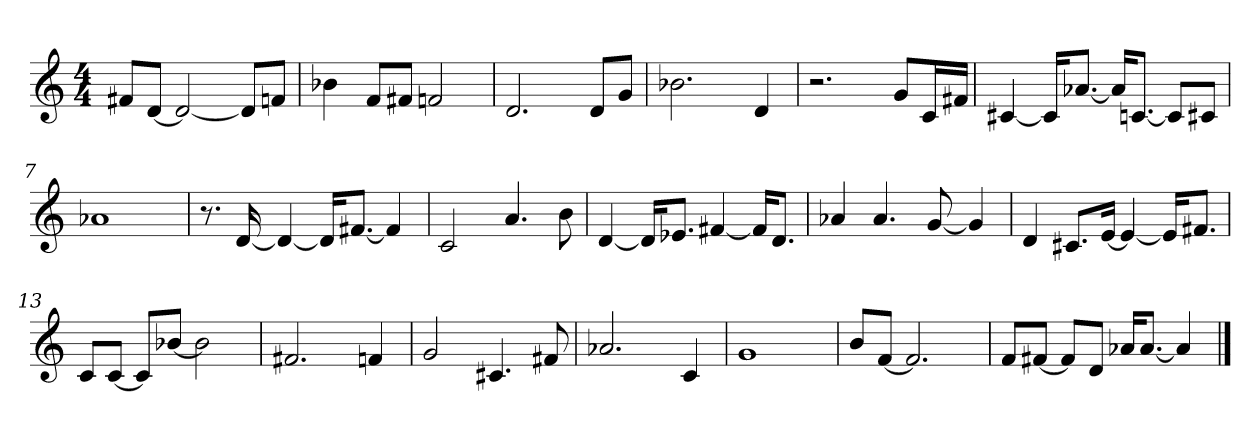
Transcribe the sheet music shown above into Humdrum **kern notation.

**kern
*part1
*staff1
*clefG2
*M4/4
=1
8f#X/L
[8d/J
2d_
8d/L]
8fn/J
=2
4b-X
8f/L
8f#X/J
2fn
=3
2.d
8d/L
8g/J
=4
2.b-X
4d
=5
2.r
8g/L
16c/L
16f#X/JJ
=6
[4c#X
16c#/KL]
[8.a-X/J
16a-/KL]
[8.cn/J
8c/L]
8c#X/J
=7
1a-X
=8
8.r
[16d
4d_
16d/KL]
[8.f#X/J
4f#]
=9
2c
4.a
8b
=10
[4d
16d/KL]
8.e-X/J
[4f#X
16f#/KL]
8.d/J
=11
4a-X
4.a-
[8g
4g]
=12
4d
8.c#X/L
[16e/Jk
4e_
16e/KL]
8.f#X/J
=13
8c/L
[8c/J
8c/L]
[8b-X/J
2b-]
=14
2.f#X
4fn
=15
2g
4.c#X
8f#X
=16
2.a-X
4c
=17
1g
=18
8b/L
[8f/J
2.f]
=19
8f/L
[8f#X/J
8f#/L]
8d/J
16a-X/KL
[8.a-/J
4a-]
==
*-
